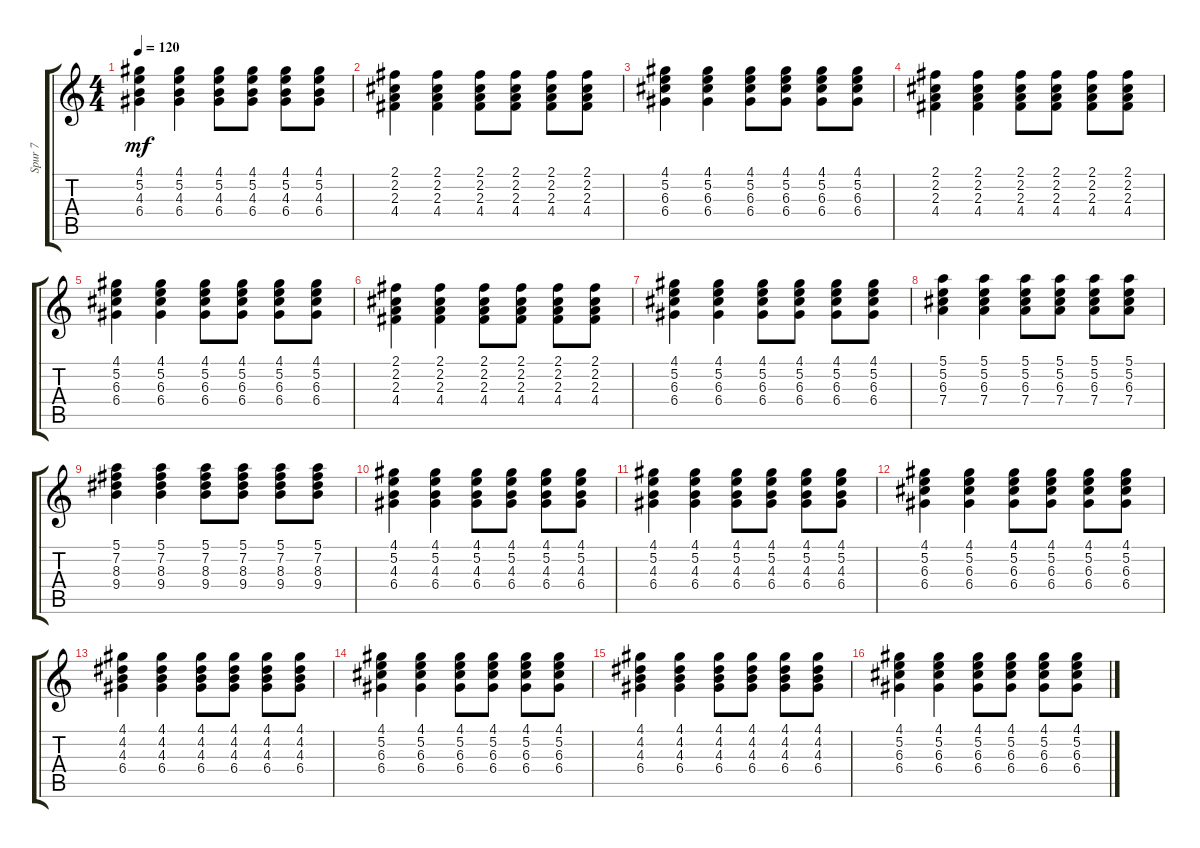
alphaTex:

\track ("Spur 7" "Spur 7") {instrument acousticguitarsteel}
\staff {score tabs}
\tuning (E4 B3 G3 D3 A2 E2) {hide}
\ts (4 4)
\tempo 120
\clef g2
\ks c
(4.1 5.2 4.3 6.4).4{dy mf} (4.1 5.2 4.3 6.4).4 (4.1 5.2 4.3 6.4).8 (4.1 5.2 4.3 6.4).8 (4.1 5.2 4.3 6.4).8 (4.1 5.2 4.3 6.4).8 |
(2.1 2.2 2.3 4.4).4 (2.1 2.2 2.3 4.4).4 (2.1 2.2 2.3 4.4).8 (2.1 2.2 2.3 4.4).8 (2.1 2.2 2.3 4.4).8 (2.1 2.2 2.3 4.4).8 |
(4.1 5.2 6.3 6.4).4 (4.1 5.2 6.3 6.4).4 (4.1 5.2 6.3 6.4).8 (4.1 5.2 6.3 6.4).8 (4.1 5.2 6.3 6.4).8 (4.1 5.2 6.3 6.4).8 |
(2.1 2.2 2.3 4.4).4 (2.1 2.2 2.3 4.4).4 (2.1 2.2 2.3 4.4).8 (2.1 2.2 2.3 4.4).8 (2.1 2.2 2.3 4.4).8 (2.1 2.2 2.3 4.4).8 |
(4.1 5.2 6.3 6.4).4 (4.1 5.2 6.3 6.4).4 (4.1 5.2 6.3 6.4).8 (4.1 5.2 6.3 6.4).8 (4.1 5.2 6.3 6.4).8 (4.1 5.2 6.3 6.4).8 |
(2.1 2.2 2.3 4.4).4 (2.1 2.2 2.3 4.4).4 (2.1 2.2 2.3 4.4).8 (2.1 2.2 2.3 4.4).8 (2.1 2.2 2.3 4.4).8 (2.1 2.2 2.3 4.4).8 |
(4.1 5.2 6.3 6.4).4 (4.1 5.2 6.3 6.4).4 (4.1 5.2 6.3 6.4).8 (4.1 5.2 6.3 6.4).8 (4.1 5.2 6.3 6.4).8 (4.1 5.2 6.3 6.4).8 |
(5.1 5.2 6.3 7.4).4 (5.1 5.2 6.3 7.4).4 (5.1 5.2 6.3 7.4).8 (5.1 5.2 6.3 7.4).8 (5.1 5.2 6.3 7.4).8 (5.1 5.2 6.3 7.4).8 |
(5.1 7.2 8.3 9.4).4 (5.1 7.2 8.3 9.4).4 (5.1 7.2 8.3 9.4).8 (5.1 7.2 8.3 9.4).8 (5.1 7.2 8.3 9.4).8 (5.1 7.2 8.3 9.4).8 |
(4.1 5.2 4.3 6.4).4 (4.1 5.2 4.3 6.4).4 (4.1 5.2 4.3 6.4).8 (4.1 5.2 4.3 6.4).8 (4.1 5.2 4.3 6.4).8 (4.1 5.2 4.3 6.4).8 |
(4.1 5.2 4.3 6.4).4 (4.1 5.2 4.3 6.4).4 (4.1 5.2 4.3 6.4).8 (4.1 5.2 4.3 6.4).8 (4.1 5.2 4.3 6.4).8 (4.1 5.2 4.3 6.4).8 |
(4.1 5.2 6.3 6.4).4 (4.1 5.2 6.3 6.4).4 (4.1 5.2 6.3 6.4).8 (4.1 5.2 6.3 6.4).8 (4.1 5.2 6.3 6.4).8 (4.1 5.2 6.3 6.4).8 |
(4.1 4.2 4.3 6.4).4 (4.1 4.2 4.3 6.4).4 (4.1 4.2 4.3 6.4).8 (4.1 4.2 4.3 6.4).8 (4.1 4.2 4.3 6.4).8 (4.1 4.2 4.3 6.4).8 |
(4.1 5.2 6.3 6.4).4 (4.1 5.2 6.3 6.4).4 (4.1 5.2 6.3 6.4).8 (4.1 5.2 6.3 6.4).8 (4.1 5.2 6.3 6.4).8 (4.1 5.2 6.3 6.4).8 |
(4.1 4.2 4.3 6.4).4 (4.1 4.2 4.3 6.4).4 (4.1 4.2 4.3 6.4).8 (4.1 4.2 4.3 6.4).8 (4.1 4.2 4.3 6.4).8 (4.1 4.2 4.3 6.4).8 |
(4.1 5.2 6.3 6.4).4 (4.1 5.2 6.3 6.4).4 (4.1 5.2 6.3 6.4).8 (4.1 5.2 6.3 6.4).8 (4.1 5.2 6.3 6.4).8 (4.1 5.2 6.3 6.4).8
